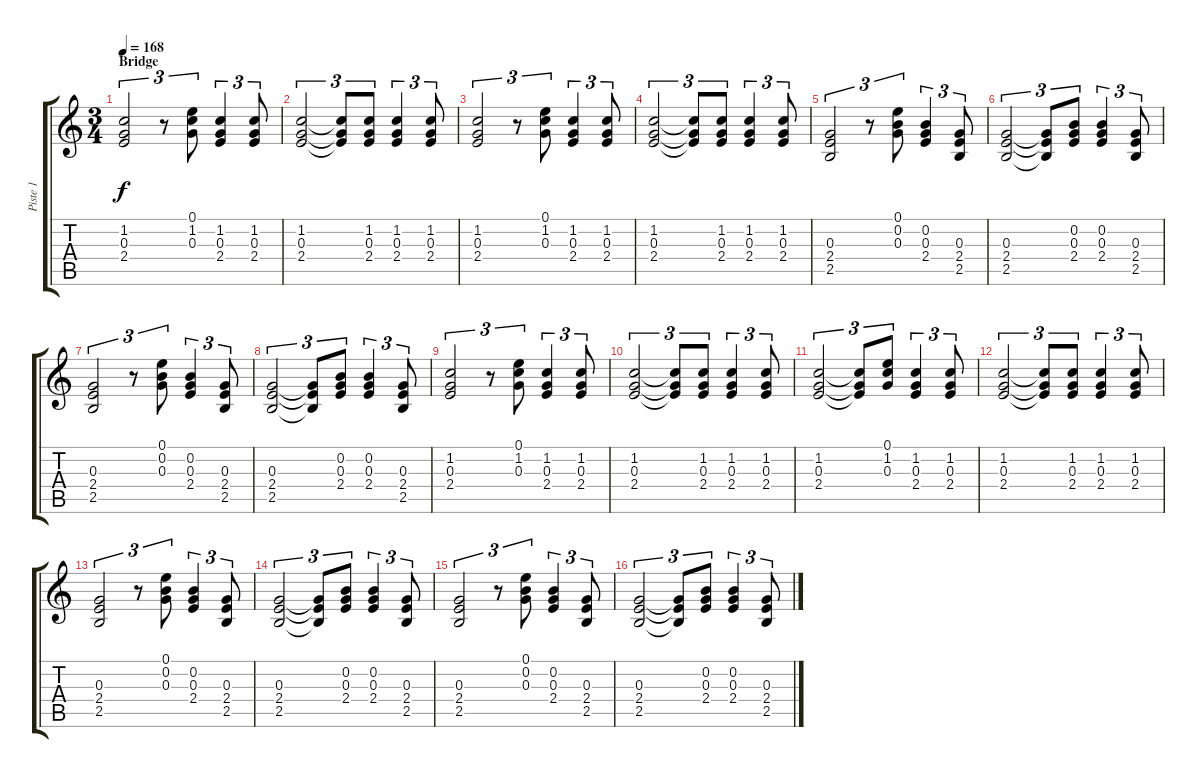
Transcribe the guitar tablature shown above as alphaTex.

\track ("Piste 1" "Piste 1") {instrument acousticguitarsteel}
\staff {score tabs}
\tuning (E4 B3 G3 D3 A2 E2) {hide}
\ts (3 4)
\section ("" "Bridge")
\tempo 168
\clef g2
\ks c
(1.2 0.3 2.4).2{tu (3 2) dy f} r.8{tu (3 2)} (0.1 1.2 0.3).8{tu (3 2)} (1.2 0.3 2.4).4{tu (3 2)} (1.2 0.3 2.4).8{tu (3 2)} |
(1.2 0.3 2.4).2{tu (3 2)} (1.2{t} 0.3{t} 2.4{t}).8{tu (3 2)} (1.2 0.3 2.4).8{tu (3 2)} (1.2 0.3 2.4).4{tu (3 2)} (1.2 0.3 2.4).8{tu (3 2)} |
(1.2 0.3 2.4).2{tu (3 2)} r.8{tu (3 2)} (0.1 1.2 0.3).8{tu (3 2)} (1.2 0.3 2.4).4{tu (3 2)} (1.2 0.3 2.4).8{tu (3 2)} |
(1.2 0.3 2.4).2{tu (3 2)} (1.2{t} 0.3{t} 2.4{t}).8{tu (3 2)} (1.2 0.3 2.4).8{tu (3 2)} (1.2 0.3 2.4).4{tu (3 2)} (1.2 0.3 2.4).8{tu (3 2)} |
(0.3 2.4 2.5).2{tu (3 2)} r.8{tu (3 2)} (0.1 0.2 0.3).8{tu (3 2)} (0.2 0.3 2.4).4{tu (3 2)} (0.3 2.4 2.5).8{tu (3 2)} |
(0.3 2.4 2.5).2{tu (3 2)} (0.3{t} 2.4{t} 2.5{t}).8{tu (3 2)} (0.2 0.3 2.4).8{tu (3 2)} (0.2 0.3 2.4).4{tu (3 2)} (0.3 2.4 2.5).8{tu (3 2)} |
(0.3 2.4 2.5).2{tu (3 2)} r.8{tu (3 2)} (0.1 0.2 0.3).8{tu (3 2)} (0.2 0.3 2.4).4{tu (3 2)} (0.3 2.4 2.5).8{tu (3 2)} |
(0.3 2.4 2.5).2{tu (3 2)} (0.3{t} 2.4{t} 2.5{t}).8{tu (3 2)} (0.2 0.3 2.4).8{tu (3 2)} (0.2 0.3 2.4).4{tu (3 2)} (0.3 2.4 2.5).8{tu (3 2)} |
(1.2 0.3 2.4).2{tu (3 2)} r.8{tu (3 2)} (0.1 1.2 0.3).8{tu (3 2)} (1.2 0.3 2.4).4{tu (3 2)} (1.2 0.3 2.4).8{tu (3 2)} |
(1.2 0.3 2.4).2{tu (3 2)} (1.2{t} 0.3{t} 2.4{t}).8{tu (3 2)} (1.2 0.3 2.4).8{tu (3 2)} (1.2 0.3 2.4).4{tu (3 2)} (1.2 0.3 2.4).8{tu (3 2)} |
(1.2 0.3 2.4).2{tu (3 2)} (1.2{t} 0.3{t} 2.4{t}).8{tu (3 2)} (0.1 1.2 0.3).8{tu (3 2)} (1.2 0.3 2.4).4{tu (3 2)} (1.2 0.3 2.4).8{tu (3 2)} |
(1.2 0.3 2.4).2{tu (3 2)} (1.2{t} 0.3{t} 2.4{t}).8{tu (3 2)} (1.2 0.3 2.4).8{tu (3 2)} (1.2 0.3 2.4).4{tu (3 2)} (1.2 0.3 2.4).8{tu (3 2)} |
(0.3 2.4 2.5).2{tu (3 2)} r.8{tu (3 2)} (0.1 0.2 0.3).8{tu (3 2)} (0.2 0.3 2.4).4{tu (3 2)} (0.3 2.4 2.5).8{tu (3 2)} |
(0.3 2.4 2.5).2{tu (3 2)} (0.3{t} 2.4{t} 2.5{t}).8{tu (3 2)} (0.2 0.3 2.4).8{tu (3 2)} (0.2 0.3 2.4).4{tu (3 2)} (0.3 2.4 2.5).8{tu (3 2)} |
(0.3 2.4 2.5).2{tu (3 2)} r.8{tu (3 2)} (0.1 0.2 0.3).8{tu (3 2)} (0.2 0.3 2.4).4{tu (3 2)} (0.3 2.4 2.5).8{tu (3 2)} |
(0.3 2.4 2.5).2{tu (3 2)} (0.3{t} 2.4{t} 2.5{t}).8{tu (3 2)} (0.2 0.3 2.4).8{tu (3 2)} (0.2 0.3 2.4).4{tu (3 2)} (0.3 2.4 2.5).8{tu (3 2)}
